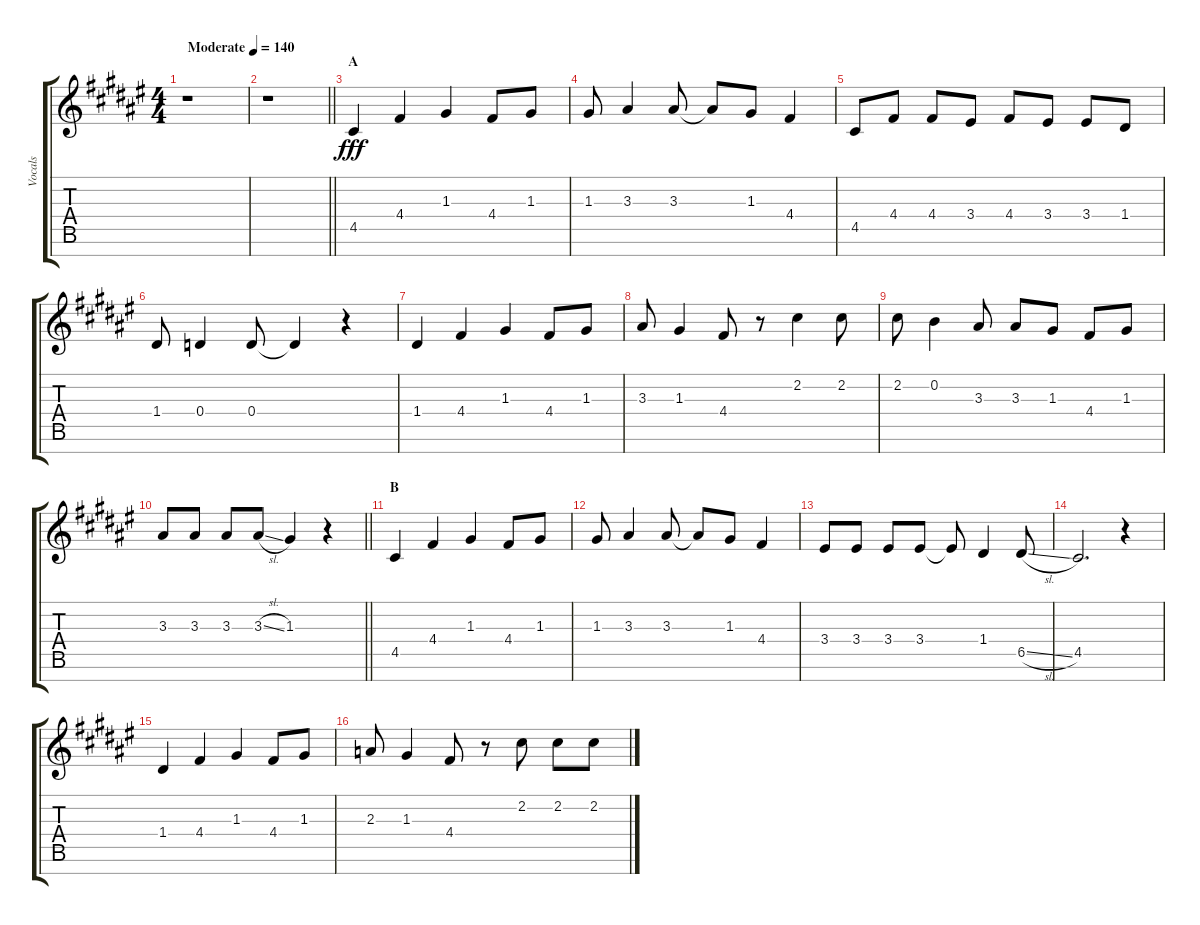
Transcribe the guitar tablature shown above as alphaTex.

\track ("Vocals" "Vocals") {instrument voiceoohs}
\staff {score tabs}
\tuning (E5 B4 G4 D4 A3 E3 B2) {hide}
\ts (4 4)
\tempo (140 "Moderate")
\clef g2
\ks f#
r.1{dy fff instrument voiceoohs} |
\barLineRight lightlight
r.1 |
\section ("" "A")
4.5.4 4.4.4 1.3.4 4.4.8 1.3.8 |
1.3.8 3.3.4 3.3.8 3.3{t}.8 1.3.8 4.4.4 |
4.5.8 4.4.8 4.4.8 3.4.8 4.4.8 3.4.8 3.4.8 1.4.8 |
1.4.8 0.4.4 0.4.8 0.4{t}.4 r.4 |
1.4.4 4.4.4 1.3.4 4.4.8 1.3.8 |
3.3.8 1.3.4 4.4.8 r.8 2.2.4 2.2.8 |
2.2.8 0.2.4 3.3.8 3.3.8 1.3.8 4.4.8 1.3.8 |
\barLineRight lightlight
3.3.8 3.3.8 3.3.8 3.3{sl}.8 1.3.4 r.4 |
\section ("" "B")
4.5.4 4.4.4 1.3.4 4.4.8 1.3.8 |
1.3.8 3.3.4 3.3.8 3.3{t}.8 1.3.8 4.4.4 |
3.4.8 3.4.8 3.4.8 3.4.8 3.4{t}.8 1.4.4 6.5{sl}.8 |
4.5.2{d} r.4 |
1.4.4 4.4.4 1.3.4 4.4.8 1.3.8 |
2.3.8 1.3.4 4.4.8 r.8 2.2.8 2.2.8 2.2.8
